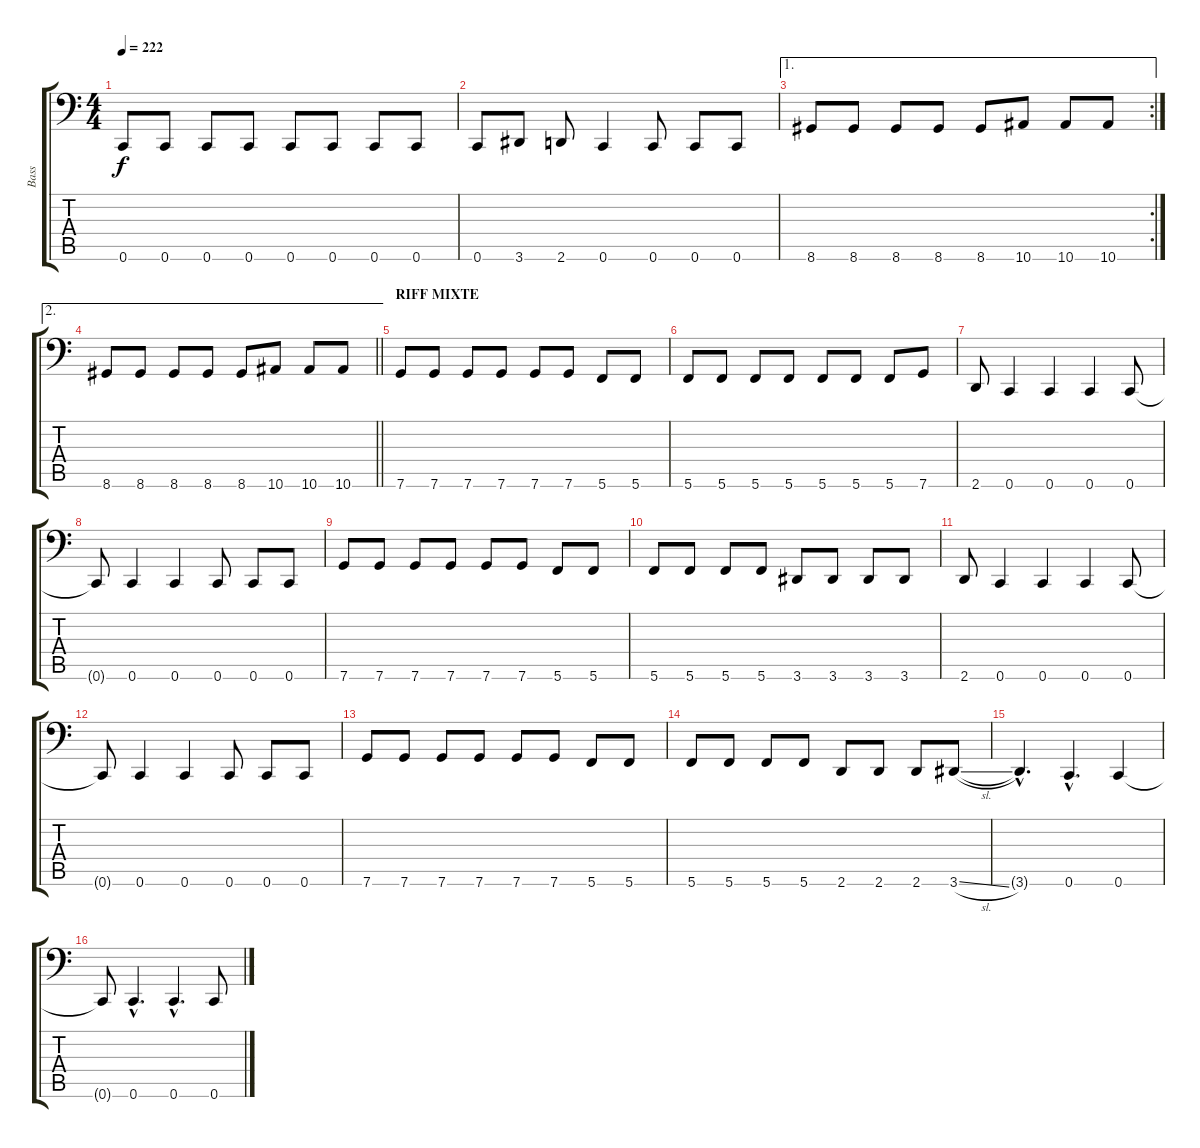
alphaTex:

\track ("Bass" "Bass") {instrument electricbasspick}
\staff {score tabs}
\tuning (C3 G2 Eb2 Bb1 F1 C1) {hide}
\ts (4 4)
\tempo 222
\clef f4
\ks c
0.6.8{dy f} 0.6.8 0.6.8 0.6.8 0.6.8 0.6.8 0.6.8 0.6.8 |
0.6.8 3.6.8 2.6.8 0.6.4 0.6.8 0.6.8 0.6.8 |
\ae 1
\rc 2
8.6.8 8.6.8 8.6.8 8.6.8 8.6.8 10.6.8 10.6.8 10.6.8 |
\ae 2
\barLineRight lightlight
8.6.8 8.6.8 8.6.8 8.6.8 8.6.8 10.6.8 10.6.8 10.6.8 |
\section ("" "RIFF MIXTE")
7.6.8 7.6.8 7.6.8 7.6.8 7.6.8 7.6.8 5.6.8 5.6.8 |
5.6.8 5.6.8 5.6.8 5.6.8 5.6.8 5.6.8 5.6.8 7.6.8 |
2.6.8 0.6.4 0.6.4 0.6.4 0.6.8 |
0.6{t}.8 0.6.4 0.6.4 0.6.8 0.6.8 0.6.8 |
7.6.8 7.6.8 7.6.8 7.6.8 7.6.8 7.6.8 5.6.8 5.6.8 |
5.6.8 5.6.8 5.6.8 5.6.8 3.6.8 3.6.8 3.6.8 3.6.8 |
2.6.8 0.6.4 0.6.4 0.6.4 0.6.8 |
0.6{t}.8 0.6.4 0.6.4 0.6.8 0.6.8 0.6.8 |
7.6.8 7.6.8 7.6.8 7.6.8 7.6.8 7.6.8 5.6.8 5.6.8 |
5.6.8 5.6.8 5.6.8 5.6.8 2.6.8 2.6.8 2.6.8 3.6{sl}.8 |
3.6{hac t}.4{d} 0.6{hac}.4{d} 0.6.4 |
0.6{t}.8 0.6{hac}.4{d} 0.6{hac}.4{d} 0.6.8
